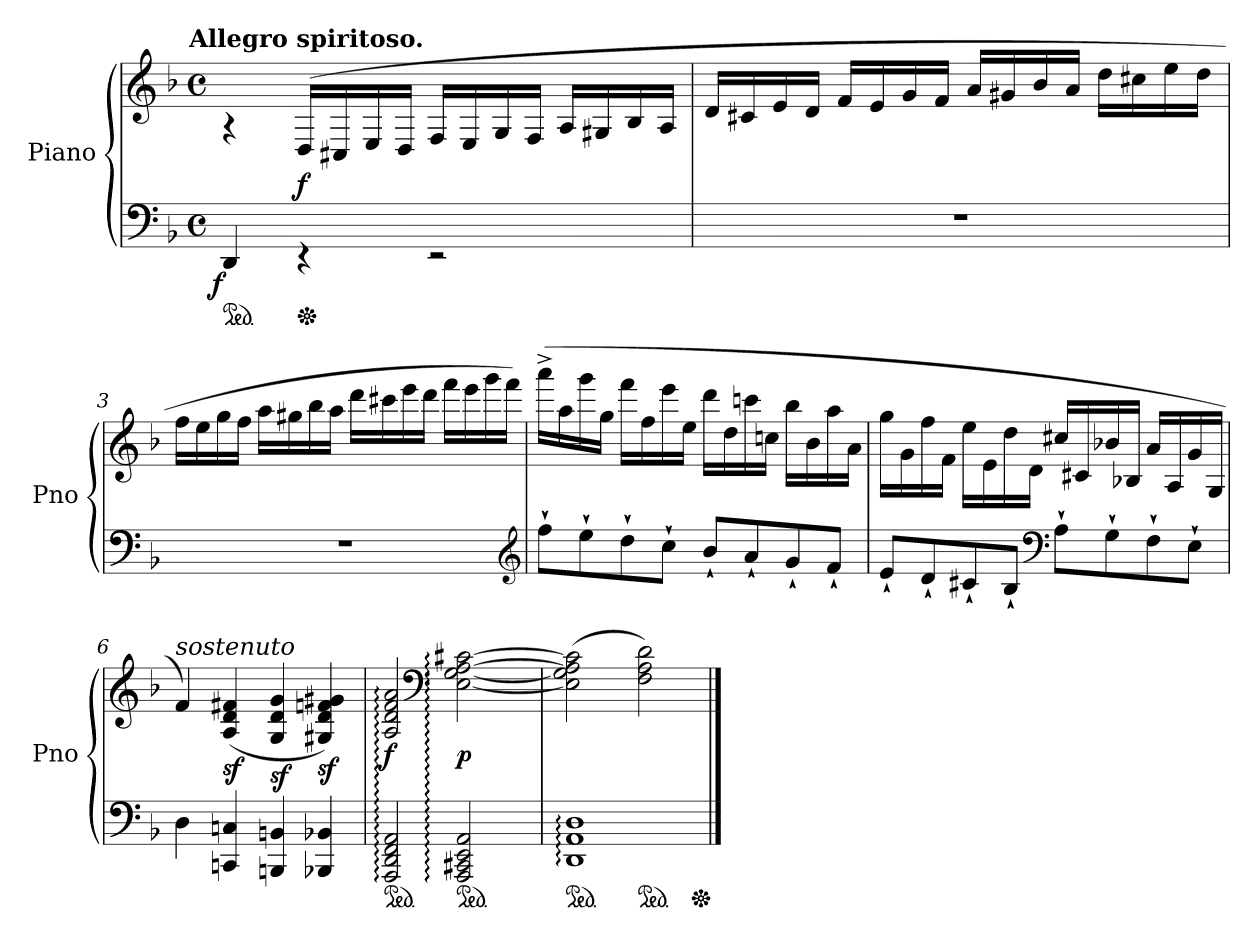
**kern	**kern	**dynam
*part1	*part1	*part1
*staff2	*staff1	*staff1/2
*I"Piano	*	*
*I'Pno	*	*
*clefF4	*clefG2	*
*k[b-]	*k[b-]	*
*d:	*d:	*
!!LO:TX:omd:t=Allegro spiritoso.
*M4/4	*M4/4	*
*met(c)	*met(c)	*
*MM128	*MM128	*
=1	=1	=1
!	!	!LO:DY:b=2:rj
*ped	*	*
4DD	4rA	f
*Xped	*	*
4rEE	(16D/LL	f
.	16C#X/	.
.	16E/	.
.	16D/JJ	.
2rEE	16F/LL	.
.	16E/	.
.	16G/	.
.	16F/JJ	.
.	16A/LL	.
.	16G#X/	.
.	16B-/	.
.	16A/JJ	.
=2	=2	=2
1r	16dLL	.
.	16c#X	.
.	16e	.
.	16dJJ	.
.	16fLL	.
.	16e	.
.	16g	.
.	16fJJ	.
.	16aLL	.
.	16g#X	.
.	16b-	.
.	16aJJ	.
.	16ddLL	.
.	16cc#X	.
.	16ee	.
.	16ddJJ	.
=3	=3	=3
1r	16ffLL	.
.	16ee	.
.	16gg	.
.	16ffJJ	.
.	16aaLL	.
.	16gg#X	.
.	16bb-	.
.	16aaJJ	.
.	16dddLL	.
.	16ccc#X	.
.	16eee	.
.	16dddJJ	.
.	16fffLL	.
.	16eee	.
.	16ggg	.
.	16fffJJ)	.
*clefG2	*	*
=4	=4	=4
8ff`L	(16aaa^LL	.
.	16aa	.
8ee`	16ggg	.
.	16ggJJ	.
8dd`	16fffLL	.
.	16ff	.
8cc`J	16eee	.
.	16eeJJ	.
8b-`L	16dddLL	.
.	16dd	.
8a`	16cccn	.
.	16ccnJJ	.
8g`	16bb-LL	.
.	16b-	.
8f`J	16aa	.
.	16aJJ	.
=5	=5	=5
8e`L	16ggLL	.
.	16g	.
8d`	16ff	.
.	16fJJ	.
8c#X`	16ee\LL	.
.	16e\	.
8B-`J	16dd\	.
.	16d\JJ	.
*clefF4	*	*
8A`L	16cc#XLL	.
.	16c#X	.
8G`	16b-X	.
.	16B-XJJ	.
8F`	16aLL	.
.	16A	.
8E`J	16g	.
.	16GJJ	.
=6	=6	=6
!	!LO:TX:a:i:t=sostenuto	!
4D	4f)	.
4CCn 4Cn	(>4A 4d 4f#X	sf
4BBBn 4BBn	4G 4d 4g	sf
4BBB-X 4BB-X	4G#X 4d 4fn 4g#X)	sf
=7	=7	=7
*ped	*	*
2AAA:: 2DD:: 2FF:: 2AA::	2A:: 2d:: 2f:: 2a::	f
*	*clefF4	*
*ped	*	*
2AAA:: 2CC#X:: 2EE:: 2AA::	[2E:: [2G:: [2A:: [2c#X::	p
=8	=8	=8
*ped	*	*
1DD: 1AA: 1D:	(2E] 2G] 2A] 2c#]	.
*ped	*	*
.	2F 2A 2d)	.
*Xped	*	*
==	==	==
*-	*-	*-
